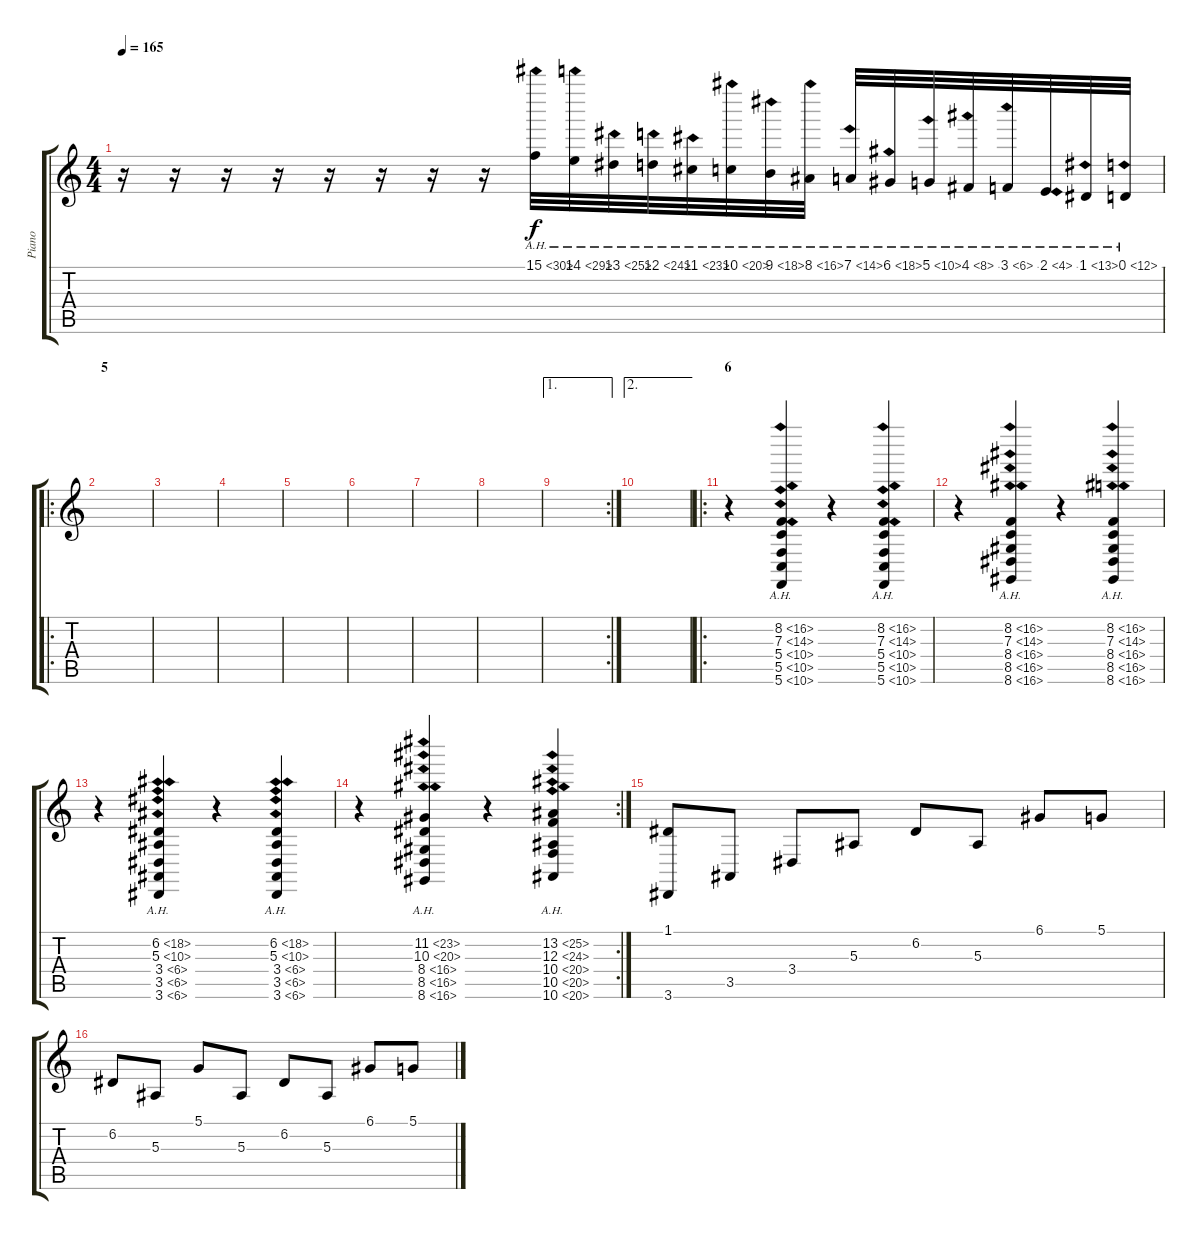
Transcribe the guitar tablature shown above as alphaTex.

\track ("Piano" "Piano") {instrument electricgrandpiano}
\staff {score tabs}
\tuning (D4 A3 F3 C3 G2 C2) {hide}
\ts (4 4)
\tempo 165
\clef g2
\ks c
r.16{dy f} r.16 r.16 r.16 r.16 r.16 r.16 r.16 15.1{ah 15}.32 14.1{ah 15}.32 13.1{ah 12}.32 12.1{ah 12}.32 11.1{ah 12}.32 10.1{ah 10}.32 9.1{ah 9}.32 8.1{ah 8}.32 7.1{ah 7}.32 6.1{ah 12}.32 5.1{ah 5}.32 4.1{ah 4}.32 3.1{ah 3}.32 2.1{ah 2}.32 1.1{ah 12}.32 0.1{ah 12}.32 |
\ro
\section ("" "5")
|
|
|
|
|
|
|
\ae 1
\rc 2
|
\ae 2
|
\ro
\section ("" "6")
r.4 (8.2{ah 8} 7.3{ah 7} 5.4{ah 5} 5.5{ah 5} 5.6{ah 5}).4 r.4 (8.2{ah 8} 7.3{ah 7} 5.4{ah 5} 5.5{ah 5} 5.6{ah 5}).4 |
r.4 (8.2{ah 8} 7.3{ah 7} 8.4{ah 8} 8.5{ah 8} 8.6{ah 8}).4 r.4 (8.2{ah 8} 7.3{ah 7} 8.4{ah 8} 8.5{ah 8} 8.6{ah 8}).4 |
r.4 (6.2{ah 12} 5.3{ah 5} 3.4{ah 3} 3.5{ah 3} 3.6{ah 3}).4 r.4 (6.2{ah 12} 5.3{ah 5} 3.4{ah 3} 3.5{ah 3} 3.6{ah 3}).4 |
\rc 2
r.4 (11.2{ah 12} 10.3{ah 10} 8.4{ah 8} 8.5{ah 8} 8.6{ah 8}).4 r.4 (13.2{ah 12} 12.3{ah 12} 10.4{ah 10} 10.5{ah 10} 10.6{ah 10}).4 |
(1.1 3.6).8 3.5.8 3.4.8 5.3.8 6.2.8 5.3.8 6.1.8 5.1.8 |
6.2.8 5.3.8 5.1.8 5.3.8 6.2.8 5.3.8 6.1.8 5.1.8
